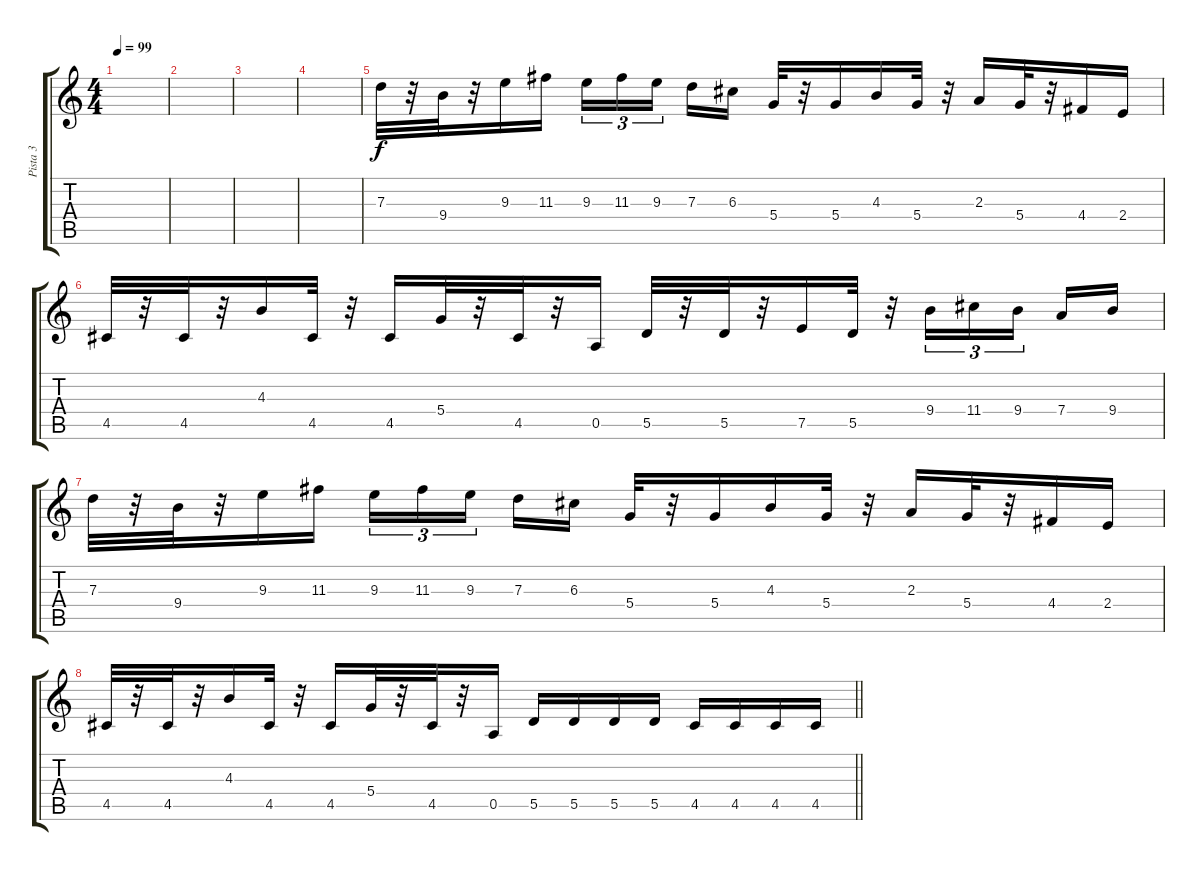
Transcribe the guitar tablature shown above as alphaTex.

\track ("Pista 3" "Pista 3") {instrument overdrivenguitar}
\staff {score tabs}
\tuning (E4 B3 G3 D3 A2 E2) {hide}
\ts (4 4)
\tempo 99
\clef g2
\ks c
|
|
|
|
7.3.32 r.32 9.4.32 r.32 9.3.16 11.3.16 9.3.16{tu (3 2)} 11.3.16{tu (3 2)} 9.3.16{tu (3 2)} 7.3.16 6.3.16 5.4.32 r.32 5.4.16 4.3.16 5.4.32 r.32 2.3.16 5.4.32 r.32 4.4.16 2.4.16 |
4.5.32 r.32 4.5.32 r.32 4.3.16 4.5.32 r.32 4.5.16 5.4.32 r.32 4.5.32 r.32 0.5.16 5.5.32 r.32 5.5.32 r.32 7.5.16 5.5.32 r.32 9.4.16{tu (3 2)} 11.4.16{tu (3 2)} 9.4.16{tu (3 2)} 7.4.16 9.4.16 |
7.3.32 r.32 9.4.32 r.32 9.3.16 11.3.16 9.3.16{tu (3 2)} 11.3.16{tu (3 2)} 9.3.16{tu (3 2)} 7.3.16 6.3.16 5.4.32 r.32 5.4.16 4.3.16 5.4.32 r.32 2.3.16 5.4.32 r.32 4.4.16 2.4.16 |
\barLineRight lightlight
4.5.32 r.32 4.5.32 r.32 4.3.16 4.5.32 r.32 4.5.16 5.4.32 r.32 4.5.32 r.32 0.5.16 5.5.16 5.5.16 5.5.16 5.5.16 4.5.16 4.5.16 4.5.16 4.5.16
